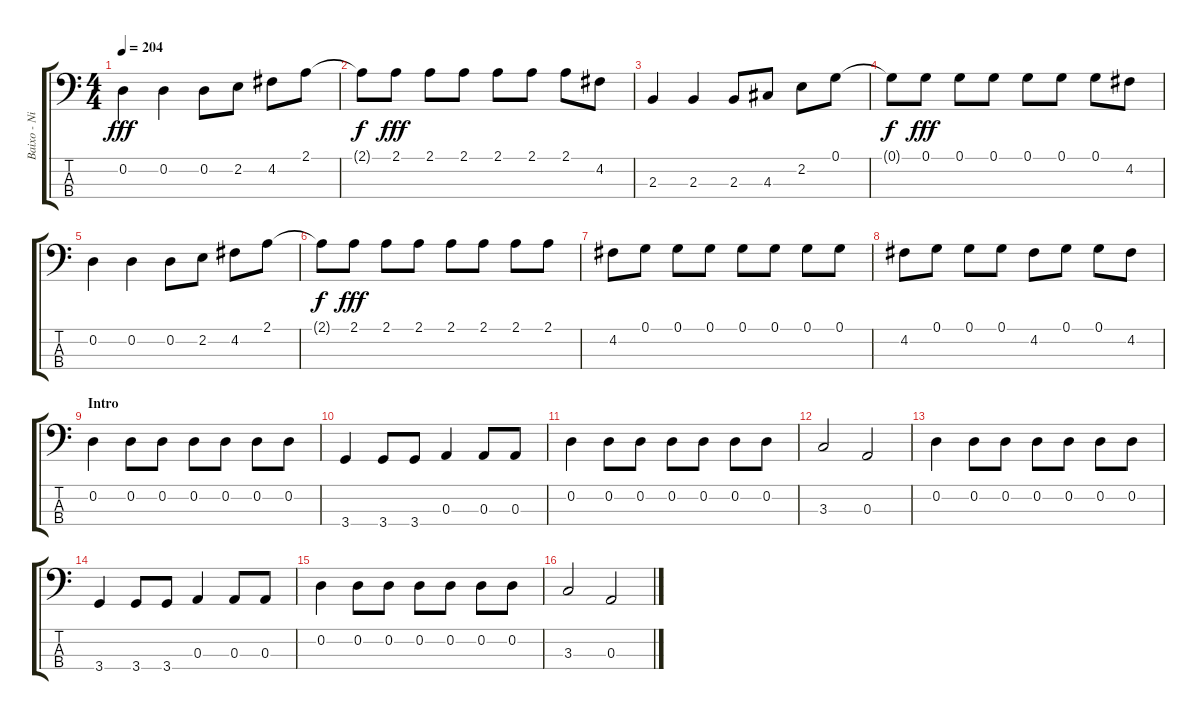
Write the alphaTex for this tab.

\track ("Baixo - Nikola" "Baixo - Ni") {instrument electricbasspick}
\staff {score tabs}
\tuning (G2 D2 A1 E1) {hide}
\ts (4 4)
\tempo 204
\clef f4
\ks c
0.2.4{dy fff} 0.2.4 0.2.8 2.2.8 4.2.8 2.1.8 |
2.1{t}.8{dy f} 2.1.8{dy fff} 2.1.8 2.1.8 2.1.8 2.1.8 2.1.8 4.2.8 |
2.3.4 2.3.4 2.3.8 4.3.8 2.2.8 0.1.8 |
0.1{t}.8{dy f} 0.1.8{dy fff} 0.1.8 0.1.8 0.1.8 0.1.8 0.1.8 4.2.8 |
0.2.4 0.2.4 0.2.8 2.2.8 4.2.8 2.1.8 |
2.1{t}.8{dy f} 2.1.8{dy fff} 2.1.8 2.1.8 2.1.8 2.1.8 2.1.8 2.1.8 |
4.2.8 0.1.8 0.1.8 0.1.8 0.1.8 0.1.8 0.1.8 0.1.8 |
4.2.8 0.1.8 0.1.8 0.1.8 4.2.8 0.1.8 0.1.8 4.2.8 |
\section ("" "Intro")
0.2.4 0.2.8 0.2.8 0.2.8 0.2.8 0.2.8 0.2.8 |
3.4.4 3.4.8 3.4.8 0.3.4 0.3.8 0.3.8 |
0.2.4 0.2.8 0.2.8 0.2.8 0.2.8 0.2.8 0.2.8 |
3.3.2 0.3.2 |
0.2.4 0.2.8 0.2.8 0.2.8 0.2.8 0.2.8 0.2.8 |
3.4.4 3.4.8 3.4.8 0.3.4 0.3.8 0.3.8 |
0.2.4 0.2.8 0.2.8 0.2.8 0.2.8 0.2.8 0.2.8 |
3.3.2 0.3.2
